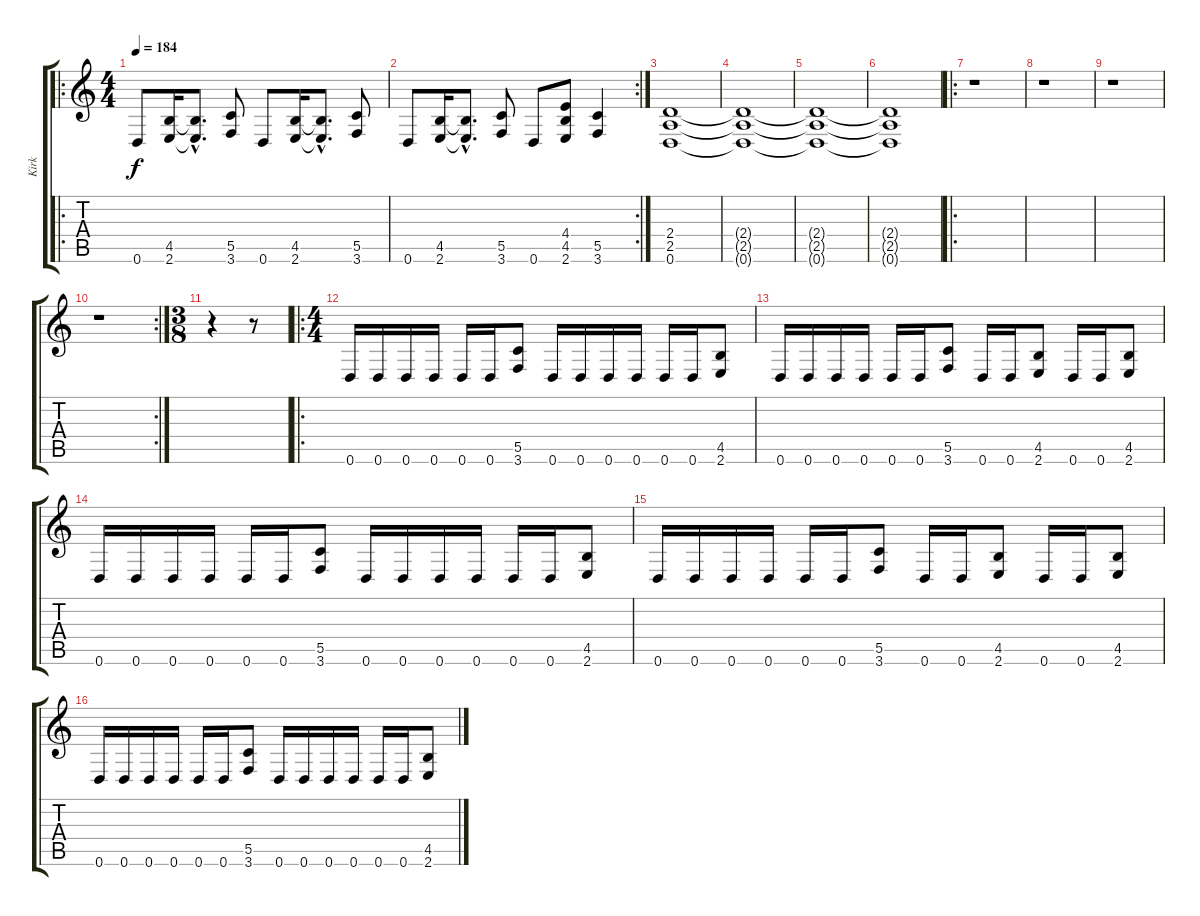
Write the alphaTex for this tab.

\track ("Kirk" "Kirk") {instrument distortionguitar}
\staff {score tabs}
\tuning (D4 A3 F3 C3 G2 D2) {hide}
\ro
\ts (4 4)
\tempo 184
\clef g2
\ks c
0.6.8{dy f} (4.5 2.6).16 (4.5{hac t} 2.6{hac t}).8{d} (5.5 3.6).8 0.6.8 (4.5 2.6).16 (4.5{hac t} 2.6{hac t}).8{d} (5.5 3.6).8 |
\rc 2
0.6.8 (4.5 2.6).16 (4.5{hac t} 2.6{hac t}).8{d} (5.5 3.6).8 0.6.8 (4.4 4.5 2.6).8 (5.5 3.6).4 |
(2.4 2.5 0.6).1 |
(2.4{t} 2.5{t} 0.6{t}).1 |
(2.4{t} 2.5{t} 0.6{t}).1 |
(2.4{t} 2.5{t} 0.6{t}).1 |
\ro
r.1 |
r.1 |
r.1 |
\rc 2
r.1 |
\ts (3 8)
r.4 r.8 |
\ro
\ts (4 4)
0.6.16 0.6.16 0.6.16 0.6.16 0.6.16 0.6.16 (5.5 3.6).8 0.6.16 0.6.16 0.6.16 0.6.16 0.6.16 0.6.16 (4.5 2.6).8 |
0.6.16 0.6.16 0.6.16 0.6.16 0.6.16 0.6.16 (5.5 3.6).8 0.6.16 0.6.16 (4.5 2.6).8 0.6.16 0.6.16 (4.5 2.6).8 |
0.6.16 0.6.16 0.6.16 0.6.16 0.6.16 0.6.16 (5.5 3.6).8 0.6.16 0.6.16 0.6.16 0.6.16 0.6.16 0.6.16 (4.5 2.6).8 |
0.6.16 0.6.16 0.6.16 0.6.16 0.6.16 0.6.16 (5.5 3.6).8 0.6.16 0.6.16 (4.5 2.6).8 0.6.16 0.6.16 (4.5 2.6).8 |
0.6.16 0.6.16 0.6.16 0.6.16 0.6.16 0.6.16 (5.5 3.6).8 0.6.16 0.6.16 0.6.16 0.6.16 0.6.16 0.6.16 (4.5 2.6).8
